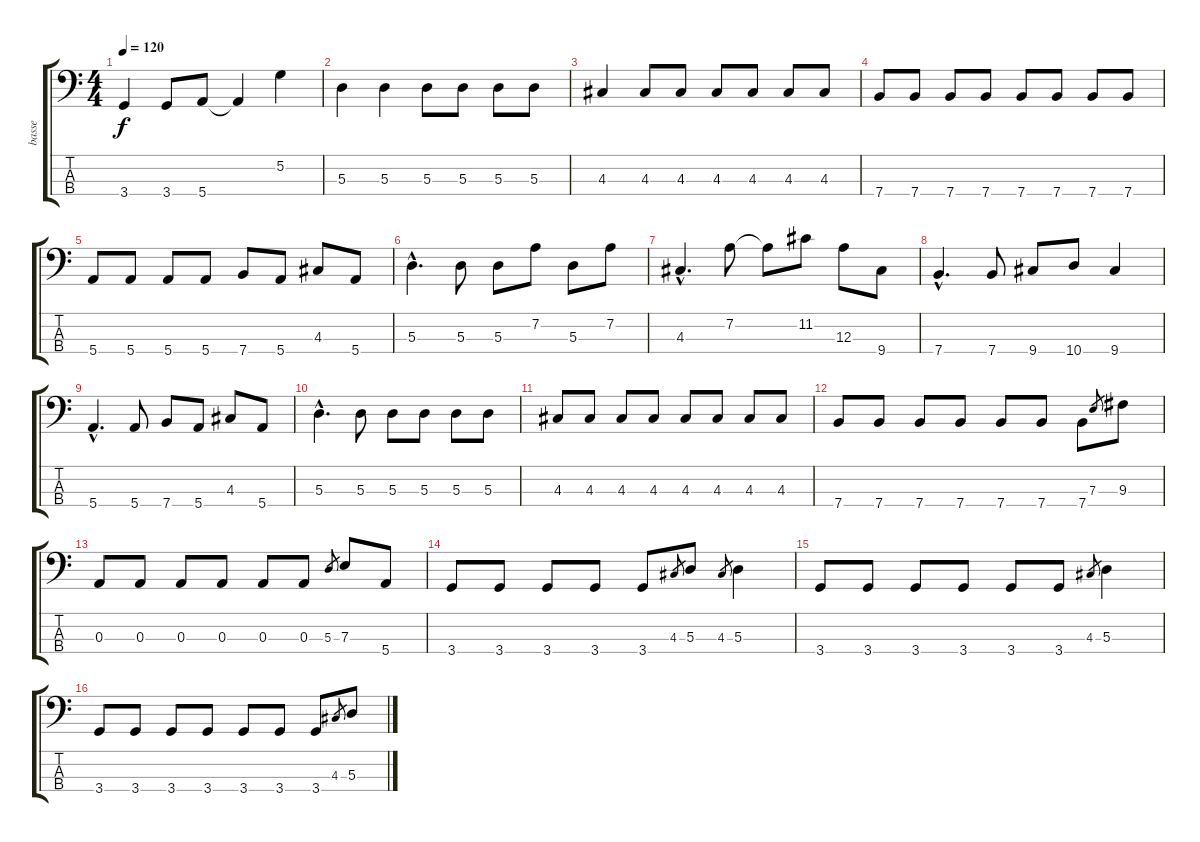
\track ("basse" "basse") {instrument electricbassfinger}
\staff {score tabs}
\tuning (G2 D2 A1 E1) {hide}
\ts (4 4)
\tempo 120
\clef f4
\ks c
3.4.4{dy f} 3.4.8 5.4.8 5.4{t}.4 5.2.4 |
5.3.4 5.3.4 5.3.8 5.3.8 5.3.8 5.3.8 |
4.3.4 4.3.8 4.3.8 4.3.8 4.3.8 4.3.8 4.3.8 |
7.4.8 7.4.8 7.4.8 7.4.8 7.4.8 7.4.8 7.4.8 7.4.8 |
5.4.8 5.4.8 5.4.8 5.4.8 7.4.8 5.4.8 4.3.8 5.4.8 |
5.3{hac}.4{d} 5.3.8 5.3.8 7.2.8 5.3.8 7.2.8 |
4.3{hac}.4{d} 7.2.8 7.2{t}.8 11.2.8 12.3.8 9.4.8 |
7.4{hac}.4{d} 7.4.8 9.4.8 10.4.8 9.4.4 |
5.4{hac}.4{d} 5.4.8 7.4.8 5.4.8 4.3.8 5.4.8 |
5.3{hac}.4{d} 5.3.8 5.3.8 5.3.8 5.3.8 5.3.8 |
4.3.8 4.3.8 4.3.8 4.3.8 4.3.8 4.3.8 4.3.8 4.3.8 |
7.4.8 7.4.8 7.4.8 7.4.8 7.4.8 7.4.8 7.4.8 7.3.8{gr} 9.3.8 |
0.3.8 0.3.8 0.3.8 0.3.8 0.3.8 0.3.8 5.3.8{gr} 7.3.8 5.4.8 |
3.4.8 3.4.8 3.4.8 3.4.8 3.4.8 4.3.8{gr} 5.3.8 4.3.8{gr} 5.3.4 |
3.4.8 3.4.8 3.4.8 3.4.8 3.4.8 3.4.8 4.3.8{gr} 5.3.4 |
3.4.8 3.4.8 3.4.8 3.4.8 3.4.8 3.4.8 3.4.8 4.3.8{gr} 5.3.8
